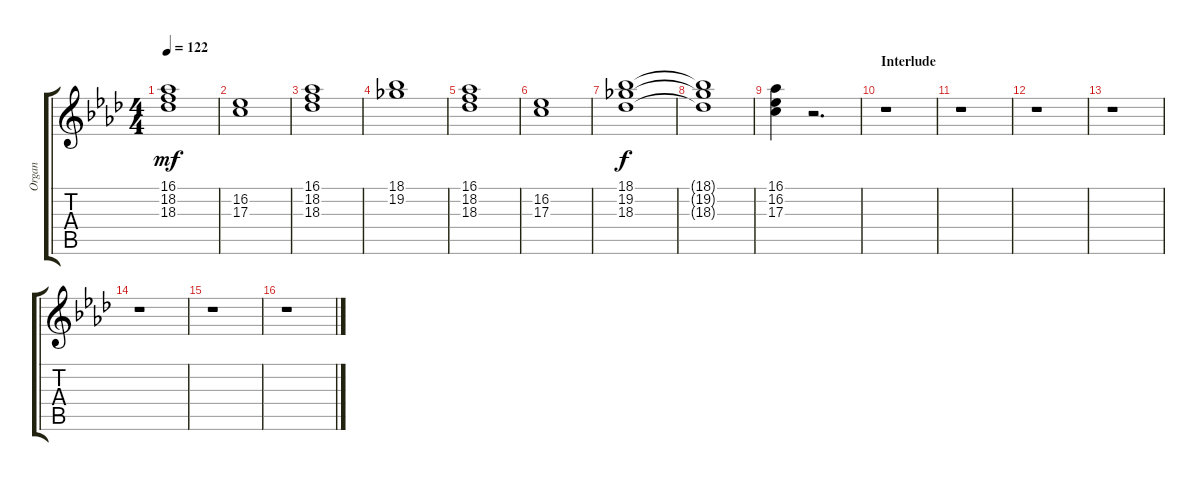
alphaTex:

\track ("Organ" "Organ") {instrument drawbarorgan}
\staff {score tabs}
\tuning (E4 B3 G3 D3 A2 E2) {hide}
\ts (4 4)
\tempo 122
\clef g2
\ks ab
(16.1 18.2 18.3).1{dy mf} |
(16.2 17.3).1 |
(16.1 18.2 18.3).1 |
(18.1 19.2).1 |
(16.1 18.2 18.3).1 |
(16.2 17.3).1 |
(18.1 19.2 18.3).1{dy f} |
(18.1{t} 19.2{t} 18.3{t}).1 |
(16.1 16.2 17.3).4 r.2{d} |
\section ("" "Interlude")
r.1 |
r.1 |
r.1 |
r.1 |
r.1 |
r.1 |
r.1
